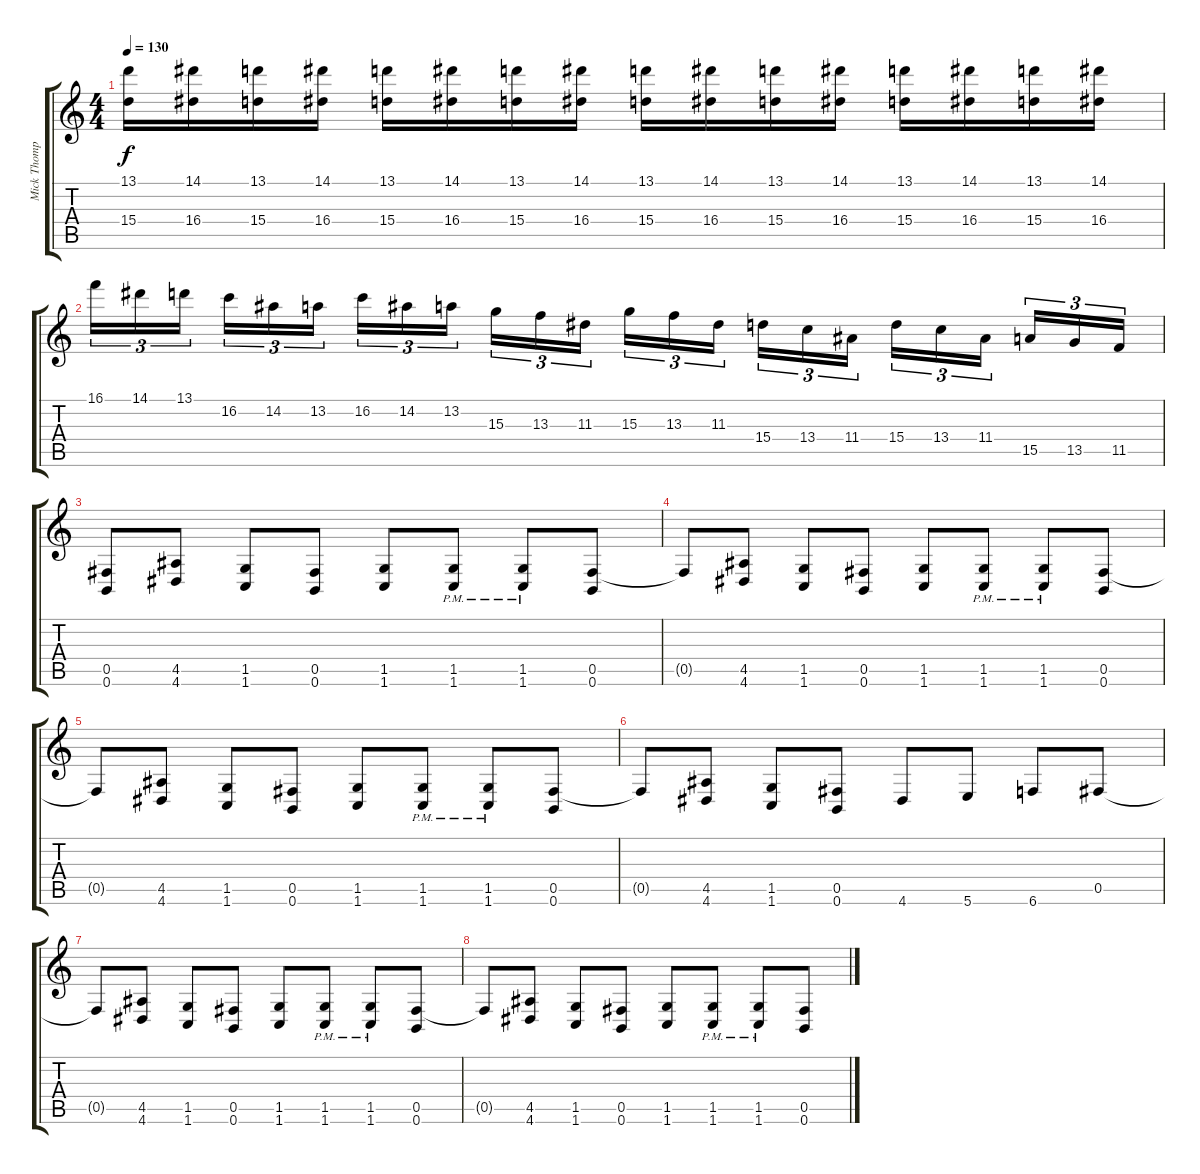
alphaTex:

\track ("Mick Thompson" "Mick Thomp") {instrument overdrivenguitar}
\staff {score tabs}
\tuning (Db4 Ab3 E3 B2 Gb2 B1) {hide}
\ts (4 4)
\tempo 130
\clef g2
\ks c
(13.1 15.4).16{dy f} (14.1 16.4).16 (13.1 15.4).16 (14.1 16.4).16 (13.1 15.4).16 (14.1 16.4).16 (13.1 15.4).16 (14.1 16.4).16 (13.1 15.4).16 (14.1 16.4).16 (13.1 15.4).16 (14.1 16.4).16 (13.1 15.4).16 (14.1 16.4).16 (13.1 15.4).16 (14.1 16.4).16 |
16.1.16{tu (3 2)} 14.1.16{tu (3 2)} 13.1.16{tu (3 2) beam splitsecondary} 16.2.16{tu (3 2)} 14.2.16{tu (3 2)} 13.2.16{tu (3 2)} 16.2.16{tu (3 2)} 14.2.16{tu (3 2)} 13.2.16{tu (3 2) beam splitsecondary} 15.3.16{tu (3 2)} 13.3.16{tu (3 2)} 11.3.16{tu (3 2)} 15.3.16{tu (3 2)} 13.3.16{tu (3 2)} 11.3.16{tu (3 2) beam splitsecondary} 15.4.16{tu (3 2)} 13.4.16{tu (3 2)} 11.4.16{tu (3 2)} 15.4.16{tu (3 2)} 13.4.16{tu (3 2)} 11.4.16{tu (3 2) beam splitsecondary} 15.5.16{tu (3 2)} 13.5.16{tu (3 2)} 11.5.16{tu (3 2)} |
(0.5 0.6).8 (4.5 4.6).8 (1.5 1.6).8 (0.5 0.6).8 (1.5 1.6).8 (1.5{pm} 1.6{pm}).8 (1.5{pm} 1.6{pm}).8 (0.5 0.6).8 |
0.5{t}.8 (4.5 4.6).8 (1.5 1.6).8 (0.5 0.6).8 (1.5 1.6).8 (1.5{pm} 1.6{pm}).8 (1.5{pm} 1.6{pm}).8 (0.5 0.6).8 |
0.5{t}.8 (4.5 4.6).8 (1.5 1.6).8 (0.5 0.6).8 (1.5 1.6).8 (1.5{pm} 1.6{pm}).8 (1.5{pm} 1.6{pm}).8 (0.5 0.6).8 |
0.5{t}.8 (4.5 4.6).8 (1.5 1.6).8 (0.5 0.6).8 4.6.8 5.6.8 6.6.8 0.5.8 |
0.5{t}.8 (4.5 4.6).8 (1.5 1.6).8 (0.5 0.6).8 (1.5 1.6).8 (1.5{pm} 1.6{pm}).8 (1.5{pm} 1.6{pm}).8 (0.5 0.6).8 |
0.5{t}.8 (4.5 4.6).8 (1.5 1.6).8 (0.5 0.6).8 (1.5 1.6).8 (1.5{pm} 1.6{pm}).8 (1.5{pm} 1.6{pm}).8 (0.5 0.6).8
